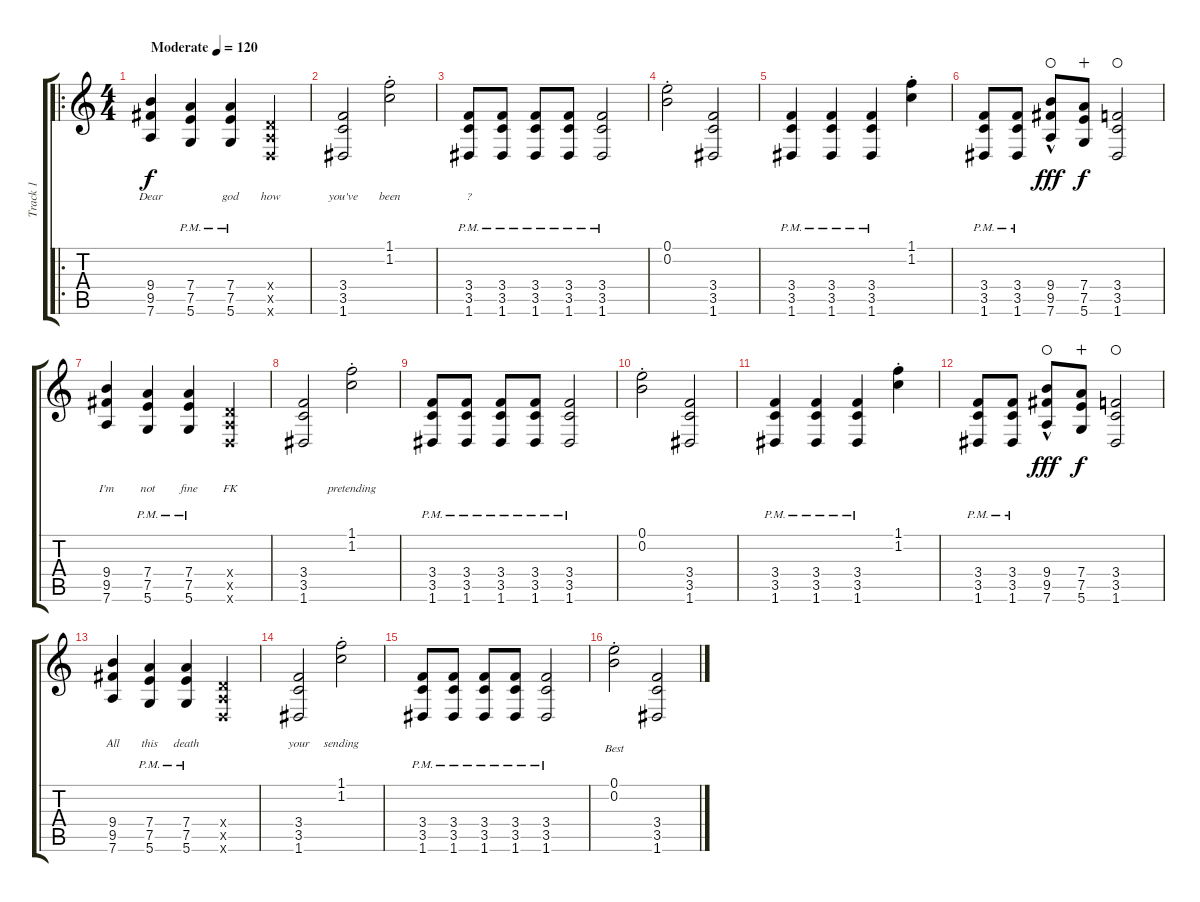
\track ("Track 1" "Track 1") {instrument distortionguitar}
\staff {score tabs}
\tuning (E4 B3 G3 D3 A2 D2) {hide}
\ro
\ts (4 4)
\tempo (120 "Moderate")
\clef g2
\ks c
(9.4 9.5 7.6).4{lyrics (0 "Dear") lyrics (1 "") lyrics (2 "") lyrics (3 "") lyrics (4 "") dy f instrument distortionguitar} (7.4{pm} 7.5{pm} 5.6{pm}).4{lyrics (0 "") lyrics (1 "") lyrics (2 "") lyrics (3 "") lyrics (4 "")} (7.4{pm} 7.5{pm} 5.6{pm}).4{lyrics (0 "god") lyrics (1 "") lyrics (2 "") lyrics (3 "") lyrics (4 "")} (0.4{x} 0.5{x} 0.6{x}).4{lyrics (0 "how") lyrics (1 "") lyrics (2 "") lyrics (3 "") lyrics (4 "")} |
(3.4 3.5 1.6).2{lyrics (0 "you've") lyrics (1 "") lyrics (2 "") lyrics (3 "") lyrics (4 "")} (1.1{st} 1.2{st}).2{lyrics (0 "been") lyrics (1 "") lyrics (2 "") lyrics (3 "") lyrics (4 "")} |
(3.4{pm} 3.5{pm} 1.6{pm}).8{lyrics (0 "?") lyrics (1 "") lyrics (2 "") lyrics (3 "") lyrics (4 "")} (3.4{pm} 3.5{pm} 1.6{pm}).8 (3.4{pm} 3.5{pm} 1.6{pm}).8 (3.4{pm} 3.5{pm} 1.6{pm}).8 (3.4{pm} 3.5{pm} 1.6{pm}).2 |
(0.1{st} 0.2{st}).2 (3.4 3.5 1.6).2 |
(3.4{pm} 3.5{pm} 1.6{pm}).4 (3.4{pm} 3.5{pm} 1.6{pm}).4 (3.4{pm} 3.5{pm} 1.6{pm}).4 (1.1{st} 1.2{st}).4 |
(3.4{pm} 3.5{pm} 1.6{pm}).8 (3.4{pm} 3.5{pm} 1.6{pm}).8 (9.4{hac} 9.5{hac} 7.6{hac}).8{dy fff waho} (7.4 7.5 5.6).8{dy f wahc} (3.4 3.5 1.6).2{waho} |
(9.4 9.5 7.6).4{lyrics (0 "") lyrics (1 "I'm") lyrics (2 "") lyrics (3 "") lyrics (4 "")} (7.4{pm} 7.5{pm} 5.6{pm}).4{lyrics (0 "") lyrics (1 "not") lyrics (2 "") lyrics (3 "") lyrics (4 "")} (7.4{pm} 7.5{pm} 5.6{pm}).4{lyrics (0 "") lyrics (1 "fine") lyrics (2 "") lyrics (3 "") lyrics (4 "")} (0.4{x} 0.5{x} 0.6{x}).4{lyrics (0 "") lyrics (1 "FK") lyrics (2 "") lyrics (3 "") lyrics (4 "")} |
(3.4 3.5 1.6).2{lyrics (0 "") lyrics (1 "") lyrics (2 "") lyrics (3 "") lyrics (4 "")} (1.1{st} 1.2{st}).2{lyrics (0 "") lyrics (1 "pretending") lyrics (2 "") lyrics (3 "") lyrics (4 "")} |
(3.4{pm} 3.5{pm} 1.6{pm}).8 (3.4{pm} 3.5{pm} 1.6{pm}).8 (3.4{pm} 3.5{pm} 1.6{pm}).8 (3.4{pm} 3.5{pm} 1.6{pm}).8 (3.4{pm} 3.5{pm} 1.6{pm}).2 |
(0.1{st} 0.2{st}).2 (3.4 3.5 1.6).2 |
(3.4{pm} 3.5{pm} 1.6{pm}).4 (3.4{pm} 3.5{pm} 1.6{pm}).4 (3.4{pm} 3.5{pm} 1.6{pm}).4 (1.1{st} 1.2{st}).4 |
(3.4{pm} 3.5{pm} 1.6{pm}).8 (3.4{pm} 3.5{pm} 1.6{pm}).8 (9.4{hac} 9.5{hac} 7.6{hac}).8{dy fff waho} (7.4 7.5 5.6).8{dy f wahc} (3.4 3.5 1.6).2{waho} |
(9.4 9.5 7.6).4{lyrics (0 "") lyrics (1 "") lyrics (2 "All") lyrics (3 "") lyrics (4 "")} (7.4{pm} 7.5{pm} 5.6{pm}).4{lyrics (0 "") lyrics (1 "") lyrics (2 "this") lyrics (3 "") lyrics (4 "")} (7.4{pm} 7.5{pm} 5.6{pm}).4{lyrics (0 "") lyrics (1 "") lyrics (2 "death") lyrics (3 "") lyrics (4 "")} (0.4{x} 0.5{x} 0.6{x}).4{lyrics (0 "") lyrics (1 "") lyrics (2 "") lyrics (3 "") lyrics (4 "")} |
(3.4 3.5 1.6).2{lyrics (0 "") lyrics (1 "") lyrics (2 "your") lyrics (3 "") lyrics (4 "")} (1.1{st} 1.2{st}).2{lyrics (0 "") lyrics (1 "") lyrics (2 "sending") lyrics (3 "") lyrics (4 "")} |
(3.4{pm} 3.5{pm} 1.6{pm}).8 (3.4{pm} 3.5{pm} 1.6{pm}).8 (3.4{pm} 3.5{pm} 1.6{pm}).8 (3.4{pm} 3.5{pm} 1.6{pm}).8 (3.4{pm} 3.5{pm} 1.6{pm}).2 |
(0.1{st} 0.2{st}).2{lyrics (0 "") lyrics (1 "") lyrics (2 "") lyrics (3 "Best") lyrics (4 "")} (3.4 3.5 1.6).2{lyrics (0 "") lyrics (1 "") lyrics (2 "") lyrics (3 "") lyrics (4 "")}
